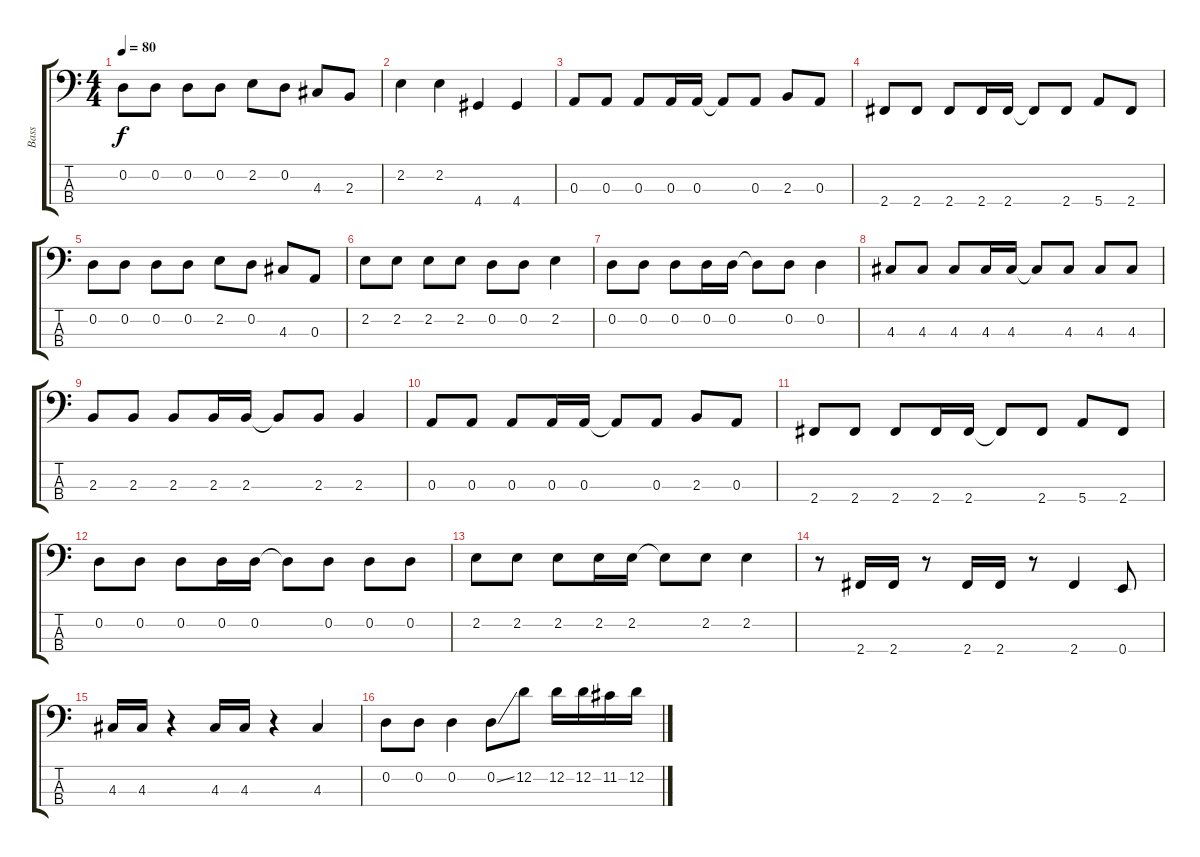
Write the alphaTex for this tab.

\track ("Bass" "Bass") {instrument electricbassfinger}
\staff {score tabs}
\tuning (G2 D2 A1 E1) {hide}
\ts (4 4)
\tempo 80
\clef f4
\ks c
0.2.8{dy f} 0.2.8 0.2.8 0.2.8 2.2.8 0.2.8 4.3.8 2.3.8 |
2.2.4 2.2.4 4.4.4 4.4.4 |
0.3.8 0.3.8 0.3.8 0.3.16 0.3.16 0.3{t}.8 0.3.8 2.3.8 0.3.8 |
2.4.8 2.4.8 2.4.8 2.4.16 2.4.16 2.4{t}.8 2.4.8 5.4.8 2.4.8 |
0.2.8 0.2.8 0.2.8 0.2.8 2.2.8 0.2.8 4.3.8 0.3.8 |
2.2.8 2.2.8 2.2.8 2.2.8 0.2.8 0.2.8 2.2.4 |
0.2.8 0.2.8 0.2.8 0.2.16 0.2.16 0.2{t}.8 0.2.8 0.2.4 |
4.3.8 4.3.8 4.3.8 4.3.16 4.3.16 4.3{t}.8 4.3.8 4.3.8 4.3.8 |
2.3.8 2.3.8 2.3.8 2.3.16 2.3.16 2.3{t}.8 2.3.8 2.3.4 |
0.3.8 0.3.8 0.3.8 0.3.16 0.3.16 0.3{t}.8 0.3.8 2.3.8 0.3.8 |
2.4.8 2.4.8 2.4.8 2.4.16 2.4.16 2.4{t}.8 2.4.8 5.4.8 2.4.8 |
0.2.8 0.2.8 0.2.8 0.2.16 0.2.16 0.2{t}.8 0.2.8 0.2.8 0.2.8 |
2.2.8 2.2.8 2.2.8 2.2.16 2.2.16 2.2{t}.8 2.2.8 2.2.4 |
r.8 2.4.16 2.4.16 r.8 2.4.16 2.4.16 r.8 2.4.4 0.4.8 |
4.3.16 4.3.16 r.4 4.3.16 4.3.16 r.4 4.3.4 |
0.2.8 0.2.8 0.2.4 0.2{ss}.8 12.2.8 12.2.16 12.2.16 11.2.16 12.2.16
